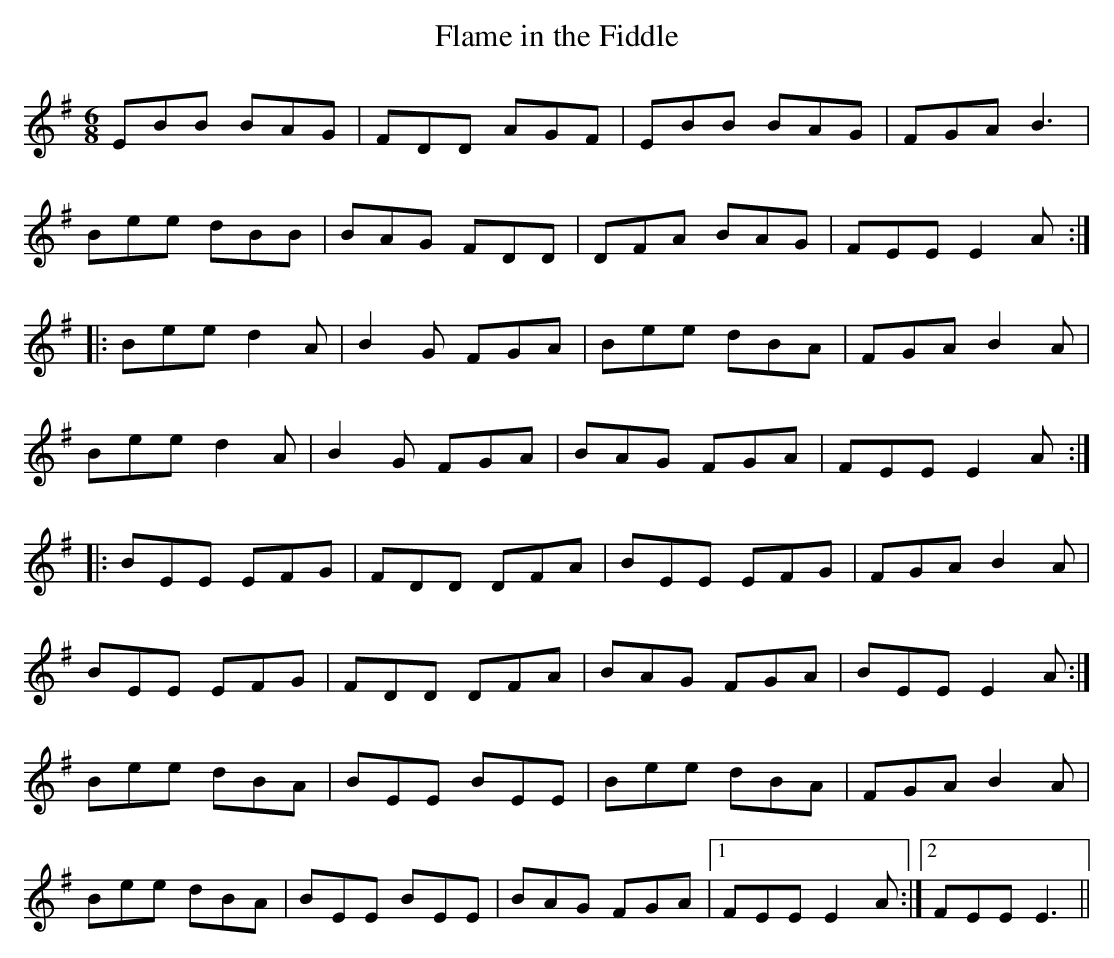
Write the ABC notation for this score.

X:1
T:Flame in the Fiddle
M:6/8
L:1/8
K:Emin
EBB BAG|FDD AGF|EBB BAG|FGA B3|
Bee dBB|BAG FDD|DFA BAG|FEE E2A:|
|:Bee d2A|B2G FGA|Bee dBA|FGA B2A|
Bee d2A|B2G FGA|BAG FGA|FEE E2A:|
|:BEE EFG|FDD DFA|BEE EFG|FGA B2A|
BEE EFG|FDD DFA|BAG FGA|BEE E2A:|
Bee dBA|BEE BEE|Bee dBA|FGA B2A|
Bee dBA|BEE BEE|BAG FGA|1FEE E2A:|2FEE E3||
